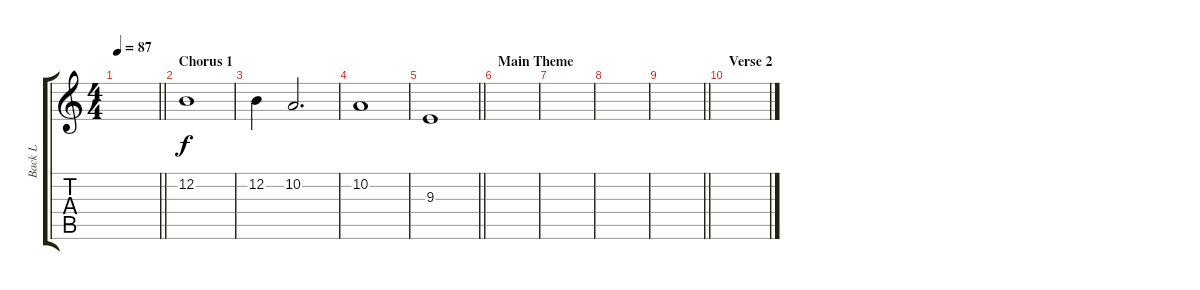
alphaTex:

\track ("Back L" "Back L") {instrument altosax}
\staff {score tabs}
\tuning (E4 B3 G3 D3 A2 E2) {hide}
\ts (4 4)
\tempo 87
\clef g2
\barLineRight lightlight
\ks c
|
\section ("" "Chorus 1")
12.2.1 |
12.2.4 10.2.2{d} |
10.2.1 |
\barLineRight lightlight
9.3.1 |
\section ("" "Main Theme")
|
|
|
\barLineRight lightlight
|
\section ("" "Verse 2")
